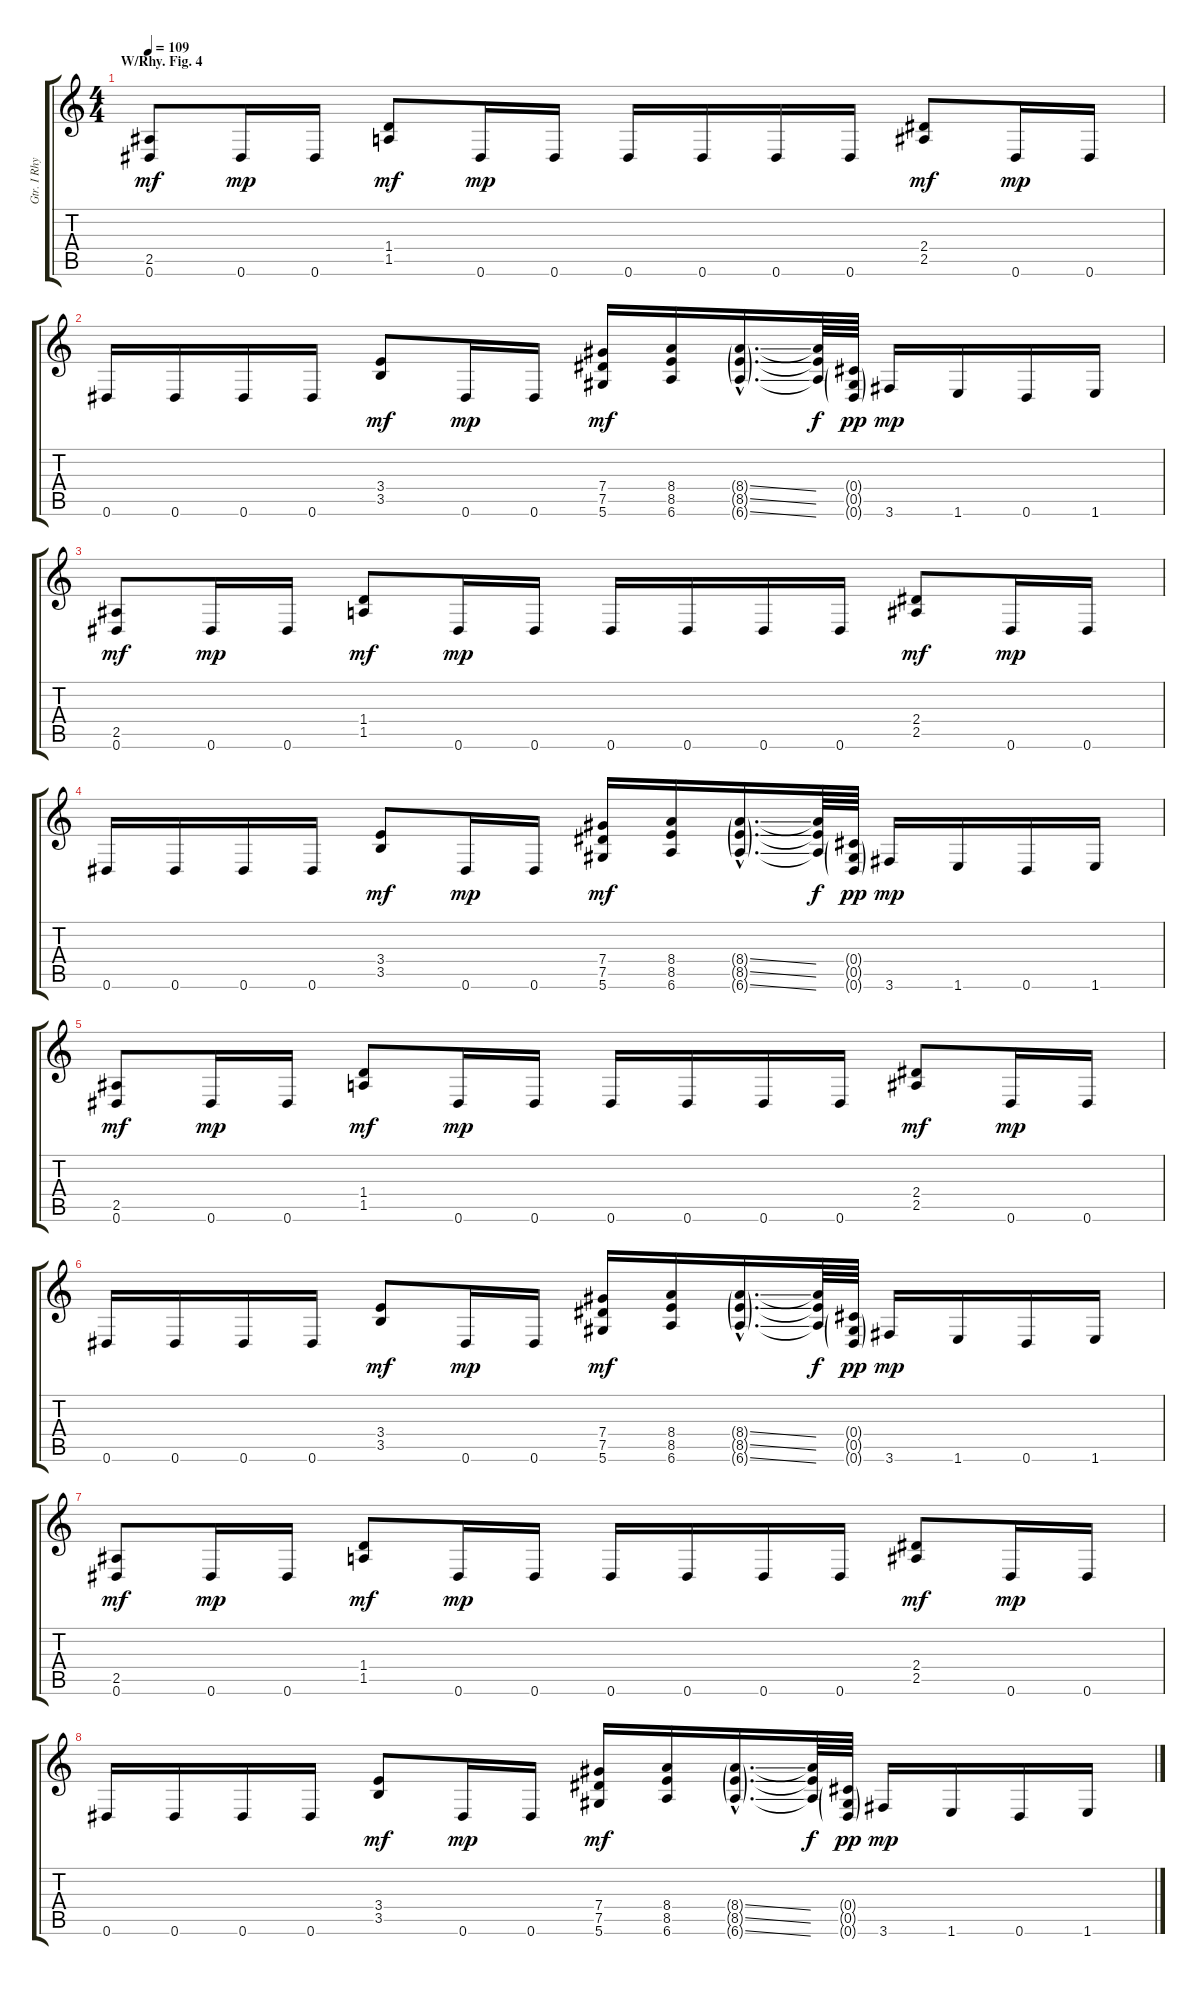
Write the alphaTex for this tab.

\track ("Gtr. I Rhytm" "Gtr. I Rhy") {instrument overdrivenguitar}
\staff {score tabs}
\tuning (Eb4 Bb3 Gb3 Db3 Ab2 Eb2) {hide}
\ts (4 4)
\section ("" "W/Rhy. Fig. 4")
\tempo 109
\clef g2
\ks c
(2.5 0.6).8{dy mf} 0.6.16{dy mp} 0.6.16 (1.4 1.5).8{dy mf} 0.6.16{dy mp} 0.6.16 0.6.16 0.6.16 0.6.16 0.6.16 (2.4 2.5).8{dy mf} 0.6.16{dy mp} 0.6.16 |
0.6.16 0.6.16 0.6.16 0.6.16 (3.4 3.5).8{dy mf} 0.6.16{dy mp} 0.6.16 (7.4 7.5 5.6).16{dy mf} (8.4 8.5 6.6).16 (8.4{ss g hac} 8.5{ss g hac} 6.6{ss g hac}).16{d} (8.4{t} 8.5{t} 6.6{t}).64{dy f} (0.4{g} 0.5{g} 0.6{g}).64{dy pp} 3.6.16{dy mp} 1.6.16 0.6.16 1.6.16 |
(2.5 0.6).8{dy mf} 0.6.16{dy mp} 0.6.16 (1.4 1.5).8{dy mf} 0.6.16{dy mp} 0.6.16 0.6.16 0.6.16 0.6.16 0.6.16 (2.4 2.5).8{dy mf} 0.6.16{dy mp} 0.6.16 |
0.6.16 0.6.16 0.6.16 0.6.16 (3.4 3.5).8{dy mf} 0.6.16{dy mp} 0.6.16 (7.4 7.5 5.6).16{dy mf} (8.4 8.5 6.6).16 (8.4{ss g hac} 8.5{ss g hac} 6.6{ss g hac}).16{d} (8.4{t} 8.5{t} 6.6{t}).64{dy f} (0.4{g} 0.5{g} 0.6{g}).64{dy pp} 3.6.16{dy mp} 1.6.16 0.6.16 1.6.16 |
(2.5 0.6).8{dy mf} 0.6.16{dy mp} 0.6.16 (1.4 1.5).8{dy mf} 0.6.16{dy mp} 0.6.16 0.6.16 0.6.16 0.6.16 0.6.16 (2.4 2.5).8{dy mf} 0.6.16{dy mp} 0.6.16 |
0.6.16 0.6.16 0.6.16 0.6.16 (3.4 3.5).8{dy mf} 0.6.16{dy mp} 0.6.16 (7.4 7.5 5.6).16{dy mf} (8.4 8.5 6.6).16 (8.4{ss g hac} 8.5{ss g hac} 6.6{ss g hac}).16{d} (8.4{t} 8.5{t} 6.6{t}).64{dy f} (0.4{g} 0.5{g} 0.6{g}).64{dy pp} 3.6.16{dy mp} 1.6.16 0.6.16 1.6.16 |
(2.5 0.6).8{dy mf} 0.6.16{dy mp} 0.6.16 (1.4 1.5).8{dy mf} 0.6.16{dy mp} 0.6.16 0.6.16 0.6.16 0.6.16 0.6.16 (2.4 2.5).8{dy mf} 0.6.16{dy mp} 0.6.16 |
0.6.16 0.6.16 0.6.16 0.6.16 (3.4 3.5).8{dy mf} 0.6.16{dy mp} 0.6.16 (7.4 7.5 5.6).16{dy mf} (8.4 8.5 6.6).16 (8.4{ss g hac} 8.5{ss g hac} 6.6{ss g hac}).16{d} (8.4{t} 8.5{t} 6.6{t}).64{dy f} (0.4{g} 0.5{g} 0.6{g}).64{dy pp} 3.6.16{dy mp} 1.6.16 0.6.16 1.6.16
